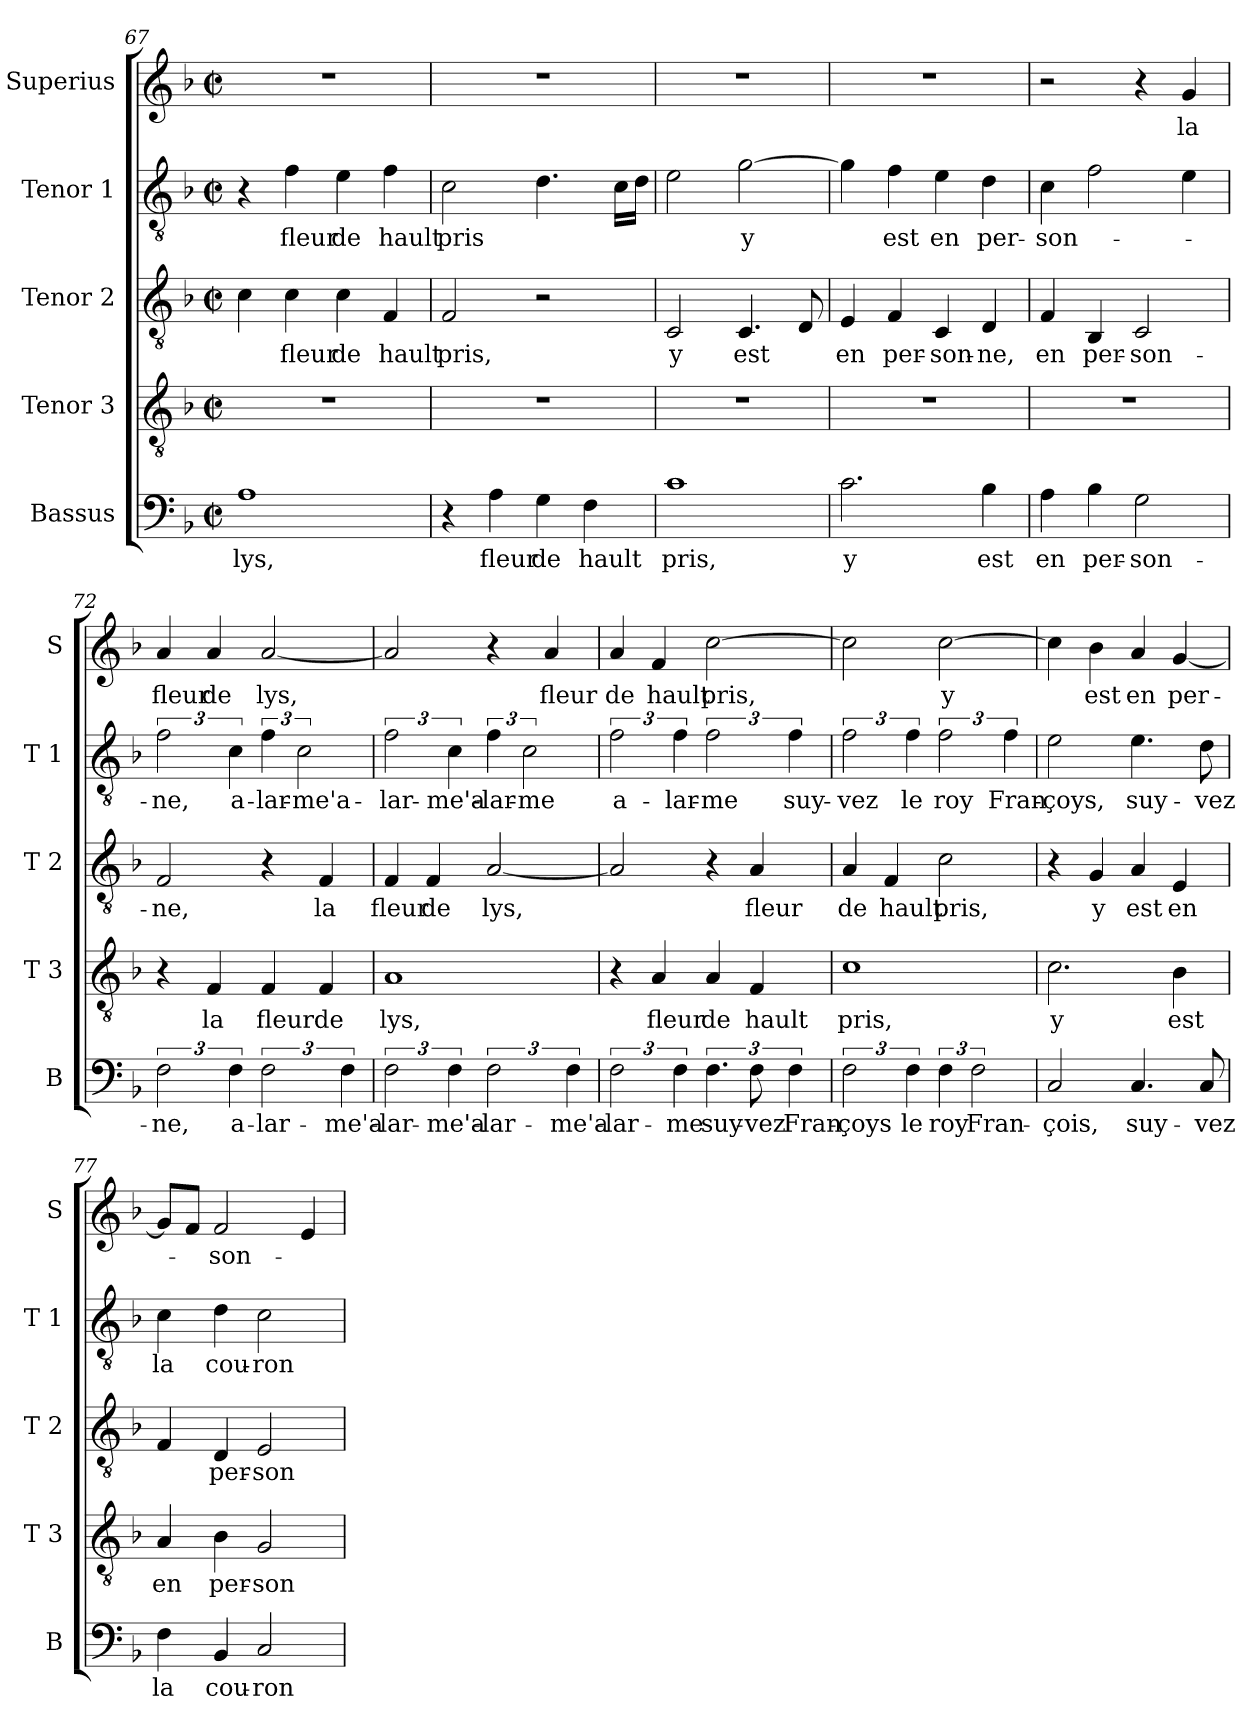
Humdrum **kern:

**kern	**text	**kern	**text	**kern	**text	**kern	**text	**kern	**text
*part5	*part5	*part4	*part4	*part3	*part3	*part2	*part2	*part1	*part1
*staff5	*staff5	*staff4	*staff4	*staff3	*staff3	*staff2	*staff2	*staff1	*staff1
*I"Bassus	*	*I"Tenor 3	*	*I"Tenor 2	*	*I"Tenor 1	*	*I"Superius	*
*I'B	*	*I'T 3	*	*I'T 2	*	*I'T 1	*	*I'S	*
*clefF4	*	*clefGv2	*	*clefGv2	*	*clefGv2	*	*clefG2	*
*k[b-]	*	*k[b-]	*	*k[b-]	*	*k[b-]	*	*k[b-]	*
*F:	*	*F:	*	*F:	*	*F:	*	*F:	*
*M2/2	*	*M2/2	*	*M2/2	*	*M2/2	*	*M2/2	*
*met(c|)	*	*met(c|)	*	*met(c|)	*	*met(c|)	*	*met(c|)	*
=67	=67	=67	=67	=67	=67	=67	=67	=67	=67
1A	lys,	1r	.	4c\	.	4r	.	1r	.
.	.	.	.	4c\	fleur	4f\	fleur	.	.
.	.	.	.	4c\	de	4e\	de	.	.
.	.	.	.	4F/	hault	4f\	hault	.	.
=68	=68	=68	=68	=68	=68	=68	=68	=68	=68
4r	.	1r	.	2F/	pris,	2c\	pris	1r	.
4A\	fleur	.	.	.	.	.	.	.	.
4G\	de	.	.	2r	.	4.d\	.	.	.
4F\	hault	.	.	.	.	.	.	.	.
.	.	.	.	.	.	16c\LL	.	.	.
.	.	.	.	.	.	16d\JJ	.	.	.
=69	=69	=69	=69	=69	=69	=69	=69	=69	=69
1c	pris,	1r	.	2C/	y	2e\	.	1r	.
.	.	.	.	4.C/	est	[2g\	y	.	.
.	.	.	.	8D/	.	.	.	.	.
=70	=70	=70	=70	=70	=70	=70	=70	=70	=70
2.c\	y	1r	.	4E/	en	4g\]	.	1r	.
.	.	.	.	4F/	per-	4f\	est	.	.
.	.	.	.	4C/	-son-	4e\	en	.	.
4B-\	est	.	.	4D/	-ne,	4d\	per-	.	.
!!LO:LB:g=z
=71	=71	=71	=71	=71	=71	=71	=71	=71	=71
4A\	en	1r	.	4F/	en	4c\	-son-	2r	.
4B-\	per-	.	.	4BB-/	per-	2f\	.	.	.
2G\	-son-	.	.	2C/	-son-	.	.	4r	.
.	.	.	.	.	.	4e\	.	4g/	la
=72	=72	=72	=72	=72	=72	=72	=72	=72	=72
3F\	-ne,	4r	.	2F/	-ne,	3f\	-ne,	4a/	fleur
.	.	4F/	la	.	.	.	.	4a/	de
6F\	a-	.	.	.	.	6c\	a-	.	.
3F\	-lar-	4F/	fleur	4r	.	6f\	-lar-	[2a/	lys,
.	.	.	.	.	.	3c\	-me'a-	.	.
.	.	4F/	de	4F/	la	.	.	.	.
6F\	-me'a-	.	.	.	.	.	.	.	.
=73	=73	=73	=73	=73	=73	=73	=73	=73	=73
3F\	-lar-	1A	lys,	4F/	fleur	3f\	-lar-	2a/]	.
.	.	.	.	4F/	de	.	.	.	.
6F\	-me'a-	.	.	.	.	6c\	-me'a-	.	.
3F\	-lar-	.	.	[2A/	lys,	6f\	-lar-	4r	.
.	.	.	.	.	.	3c\	-me	.	.
.	.	.	.	.	.	.	.	4a/	fleur
6F\	-me'a-	.	.	.	.	.	.	.	.
=74	=74	=74	=74	=74	=74	=74	=74	=74	=74
3F\	-lar-	4r	.	2A/]	.	3f\	a-	4a/	de
.	.	4A/	fleur	.	.	.	.	4f/	hault
6F\	-me	.	.	.	.	6f\	-lar-	.	.
6.F\	suy-	4A/	de	4r	.	3f\	-me	[2cc\	pris,
12F\	-vez	4F/	hault	4A/	fleur	.	.	.	.
6F\	Fran-	.	.	.	.	6f\	suy-	.	.
=75	=75	=75	=75	=75	=75	=75	=75	=75	=75
3F\	-çoys	1c	pris,	4A/	de	3f\	-vez	2cc\]	.
.	.	.	.	4F/	hault	.	.	.	.
6F\	le	.	.	.	.	6f\	le	.	.
6F\	roy	.	.	2c\	pris,	3f\	roy	[2cc\	y
3F\	Fran-	.	.	.	.	.	.	.	.
.	.	.	.	.	.	6f\	Fran-	.	.
!!LO:PB:g=z
=76	=76	=76	=76	=76	=76	=76	=76	=76	=76
2C/	-çois,	2.c\	y	4r	.	2e\	-çoys,	4cc\]	.
.	.	.	.	4G/	y	.	.	4b-\	est
4.C/	suy-	.	.	4A/	est	4.e\	suy-	4a/	en
.	.	4B-\	est	4E/	en	.	.	[4g/	per-
8C/	-vez	.	.	.	.	8d\	-vez	.	.
=77	=77	=77	=77	=77	=77	=77	=77	=77	=77
4F\	la	4A/	en	4F/	.	4c\	la	8g/L]	.
.	.	.	.	.	.	.	.	8f/J	.
4BB-/	cou-	4B-\	per-	4D/	per-	4d\	cou-	2f/	-son-
2C/	-ron-	2G/	-son-	2E/	-son-	2c\	-ron-	.	.
.	.	.	.	.	.	.	.	4e/	.
=	=	=	=	=	=	=	=	=	=
*-	*-	*-	*-	*-	*-	*-	*-	*-	*-
